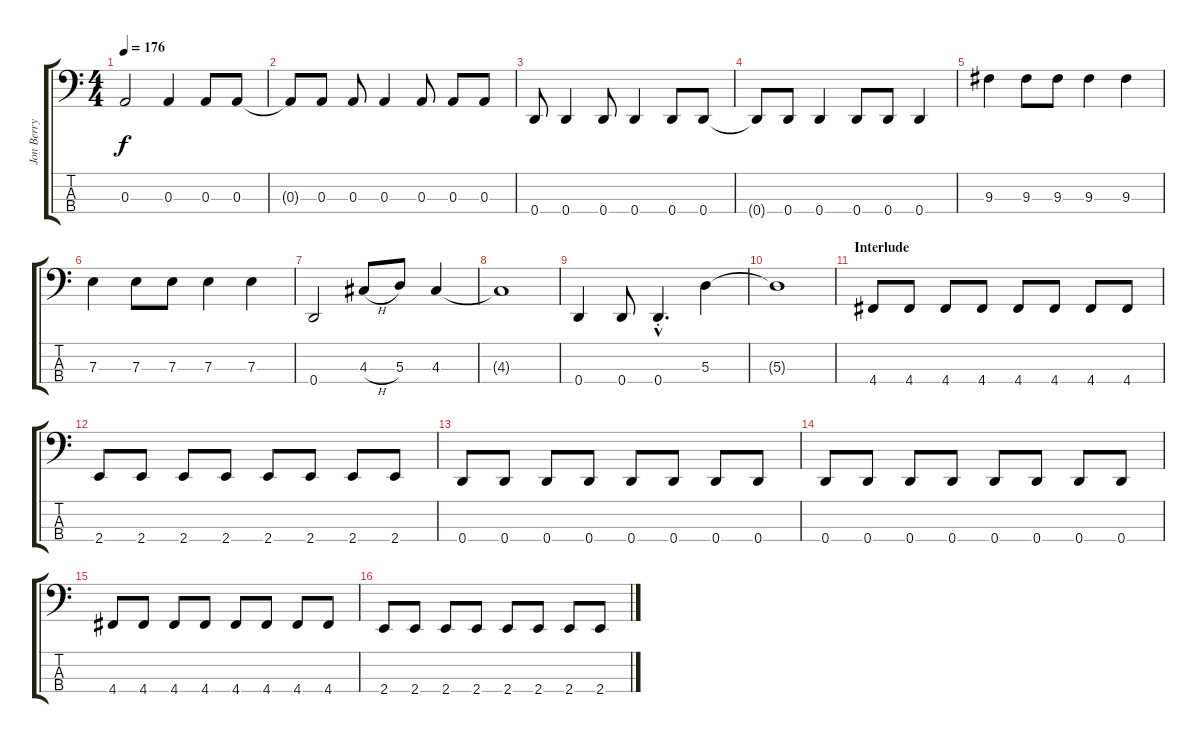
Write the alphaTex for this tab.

\track ("Jon Berry" "Jon Berry") {instrument electricbasspick}
\staff {score tabs}
\tuning (G2 D2 A1 D1) {hide}
\ts (4 4)
\tempo 176
\clef f4
\ks c
0.3.2{dy f} 0.3.4 0.3.8 0.3.8 |
0.3{t}.8 0.3.8 0.3.8 0.3.4 0.3.8 0.3.8 0.3.8 |
0.4.8 0.4.4 0.4.8 0.4.4 0.4.8 0.4.8 |
0.4{t}.8 0.4.8 0.4.4 0.4.8 0.4.8 0.4.4 |
9.3.4 9.3.8 9.3.8 9.3.4 9.3.4 |
7.3.4 7.3.8 7.3.8 7.3.4 7.3.4 |
0.4.2 4.3{h}.8 5.3.8 4.3.4 |
4.3{t}.1 |
0.4.4 0.4.8 0.4{hac st}.4{d} 5.3.4 |
5.3{t}.1 |
\section ("" "Interlude")
4.4.8 4.4.8 4.4.8 4.4.8 4.4.8 4.4.8 4.4.8 4.4.8 |
2.4.8 2.4.8 2.4.8 2.4.8 2.4.8 2.4.8 2.4.8 2.4.8 |
0.4.8 0.4.8 0.4.8 0.4.8 0.4.8 0.4.8 0.4.8 0.4.8 |
0.4.8 0.4.8 0.4.8 0.4.8 0.4.8 0.4.8 0.4.8 0.4.8 |
4.4.8 4.4.8 4.4.8 4.4.8 4.4.8 4.4.8 4.4.8 4.4.8 |
2.4.8 2.4.8 2.4.8 2.4.8 2.4.8 2.4.8 2.4.8 2.4.8
